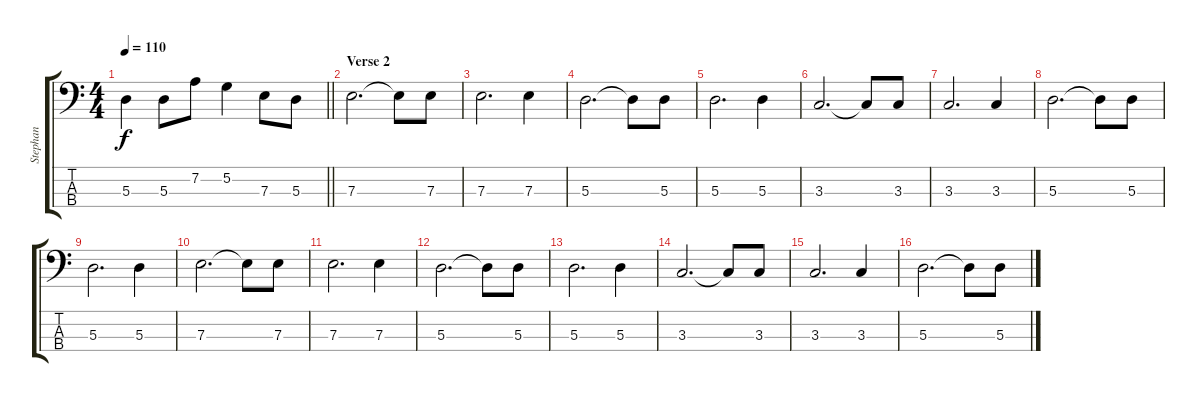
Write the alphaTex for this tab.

\track ("Stephan" "Stephan") {instrument electricbassfinger}
\staff {score tabs}
\tuning (G2 D2 A1 E1) {hide}
\ts (4 4)
\tempo 110
\clef f4
\barLineRight lightlight
\ks c
5.3.4{dy f} 5.3.8 7.2.8 5.2.4 7.3.8 5.3.8 |
\section ("" "Verse 2")
7.3.2{d} 7.3{t}.8 7.3.8 |
7.3.2{d} 7.3.4 |
5.3.2{d} 5.3{t}.8 5.3.8 |
5.3.2{d} 5.3.4 |
3.3.2{d} 3.3{t}.8 3.3.8 |
3.3.2{d} 3.3.4 |
5.3.2{d} 5.3{t}.8 5.3.8 |
5.3.2{d} 5.3.4 |
7.3.2{d} 7.3{t}.8 7.3.8 |
7.3.2{d} 7.3.4 |
5.3.2{d} 5.3{t}.8 5.3.8 |
5.3.2{d} 5.3.4 |
3.3.2{d} 3.3{t}.8 3.3.8 |
3.3.2{d} 3.3.4 |
5.3.2{d} 5.3{t}.8 5.3.8
